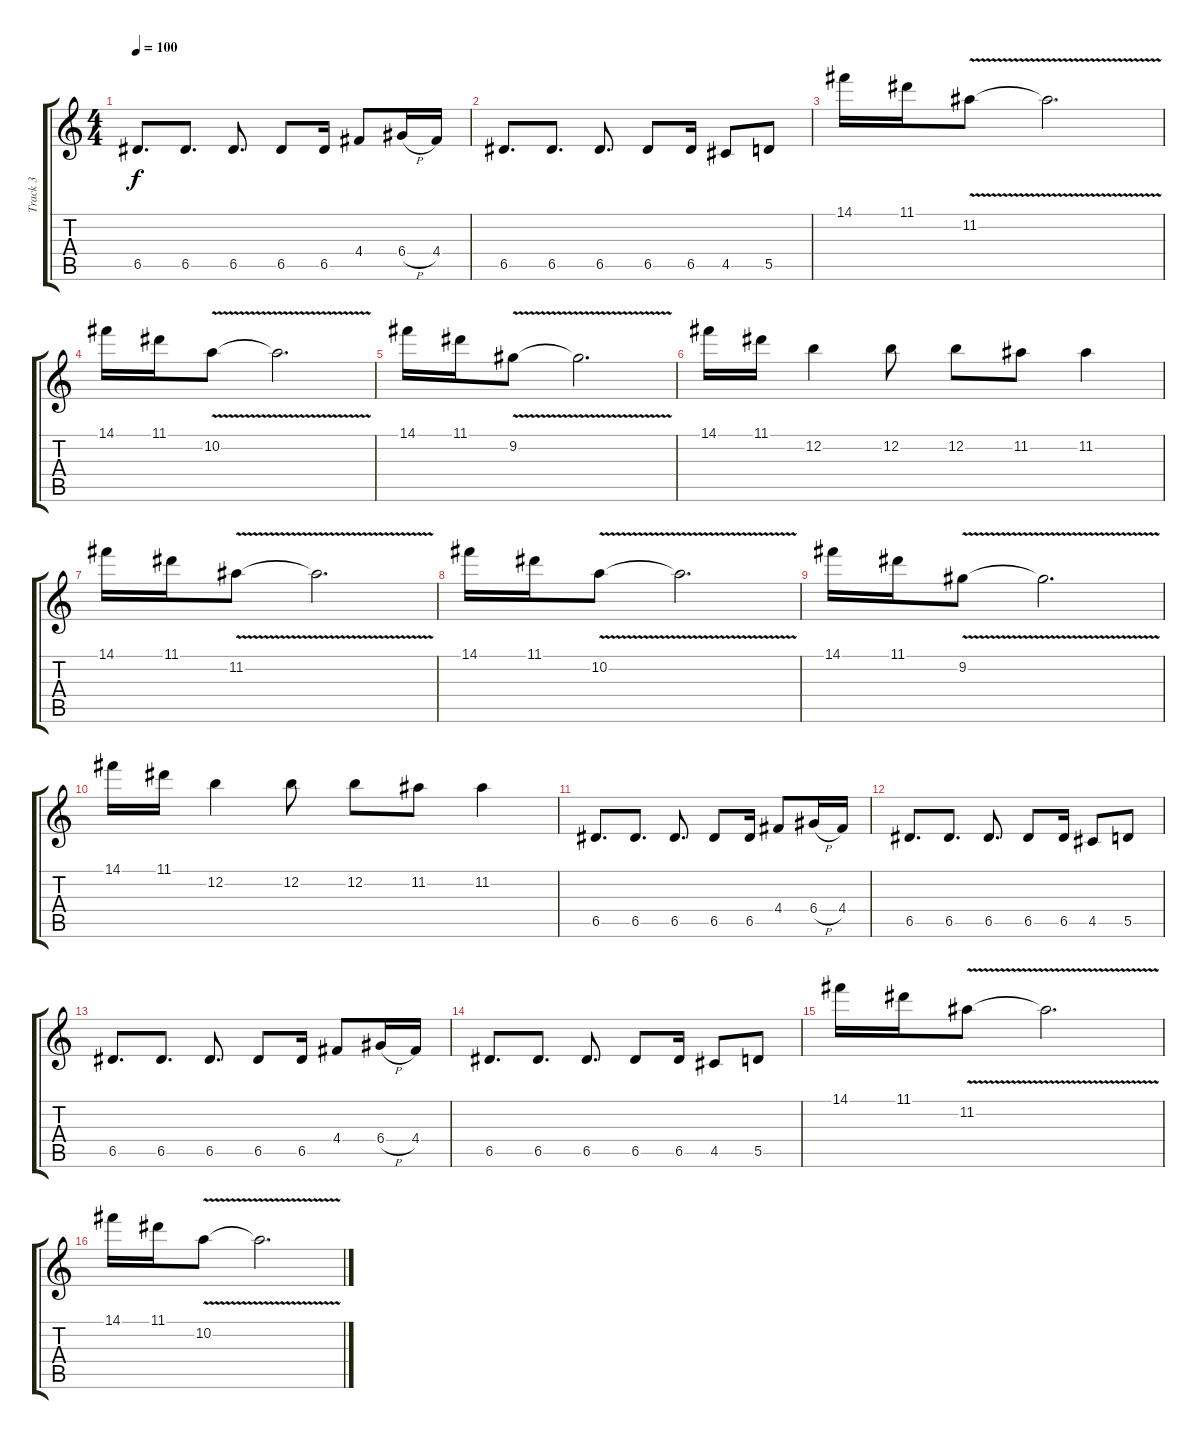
\track ("Track 3" "Track 3") {instrument electricguitarjazz}
\staff {score tabs}
\tuning (E4 B3 G3 D3 A2 E2) {hide}
\ts (4 4)
\tempo 100
\clef g2
\ks c
6.5.8{d dy f} 6.5.8{d} 6.5.8{d} 6.5.8 6.5.16 4.4.8 6.4{h}.16 4.4.16 |
6.5.8{d} 6.5.8{d} 6.5.8{d} 6.5.8 6.5.16 4.5.8 5.5.8 |
14.1.16{instrument overdrivenguitar} 11.1.16 11.2{v}.8 11.2{t}.2{d} |
14.1.16 11.1.16 10.2{v}.8 10.2{t}.2{d} |
14.1.16 11.1.16 9.2{v}.8 9.2{t}.2{d} |
14.1.16 11.1.16 12.2.4 12.2.8 12.2.8 11.2.8 11.2.4 |
14.1.16{instrument overdrivenguitar} 11.1.16 11.2{v}.8 11.2{t}.2{d} |
14.1.16 11.1.16 10.2{v}.8 10.2{t}.2{d} |
14.1.16 11.1.16 9.2{v}.8 9.2{t}.2{d} |
14.1.16 11.1.16 12.2.4 12.2.8 12.2.8 11.2.8 11.2.4 |
6.5.8{d instrument electricguitarjazz} 6.5.8{d} 6.5.8{d} 6.5.8 6.5.16 4.4.8 6.4{h}.16 4.4.16 |
6.5.8{d} 6.5.8{d} 6.5.8{d} 6.5.8 6.5.16 4.5.8 5.5.8 |
6.5.8{d} 6.5.8{d} 6.5.8{d} 6.5.8 6.5.16 4.4.8 6.4{h}.16 4.4.16 |
6.5.8{d} 6.5.8{d} 6.5.8{d} 6.5.8 6.5.16 4.5.8 5.5.8 |
14.1.16{instrument overdrivenguitar} 11.1.16 11.2{v}.8 11.2{t}.2{d} |
14.1.16 11.1.16 10.2{v}.8 10.2{t}.2{d}
